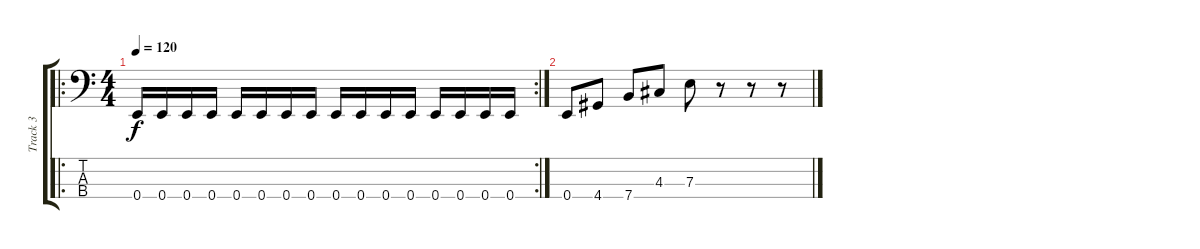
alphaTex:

\track ("Track 3" "Track 3") {instrument electricbasspick}
\staff {score tabs}
\tuning (G2 D2 A1 E1) {hide}
\ro
\rc 2
\ts (4 4)
\tempo 120
\clef f4
\ks c
0.4.16{dy f} 0.4.16 0.4.16 0.4.16 0.4.16 0.4.16 0.4.16 0.4.16 0.4.16 0.4.16 0.4.16 0.4.16 0.4.16 0.4.16 0.4.16 0.4.16 |
0.4.8 4.4.8 7.4.8 4.3.8 7.3.8 r.8 r.8 r.8
